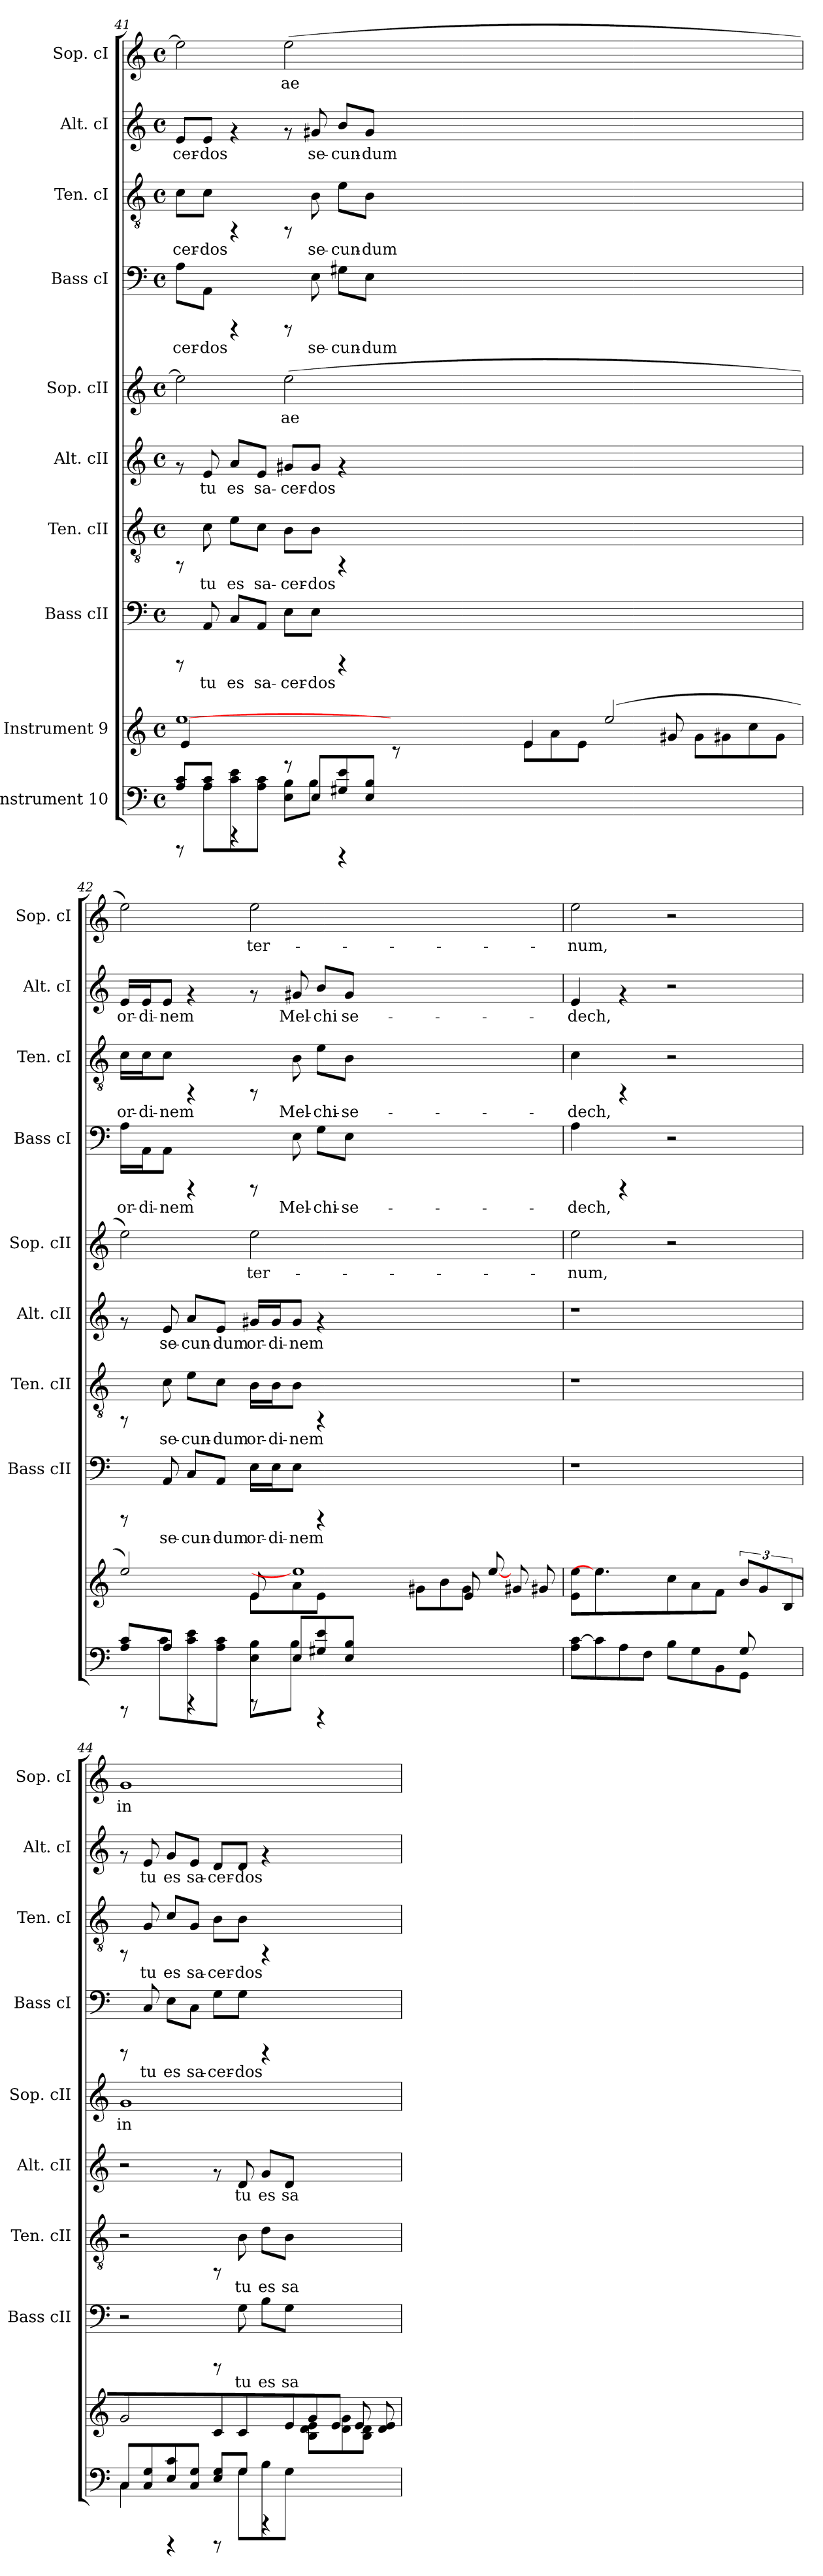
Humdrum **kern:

**kern	**kern	**kern	**text	**kern	**text	**kern	**text	**kern	**text	**kern	**text	**kern	**text	**kern	**text	**kern	**text
*part10	*part9	*part8	*part8	*part7	*part7	*part6	*part6	*part5	*part5	*part4	*part4	*part3	*part3	*part2	*part2	*part1	*part1
*staff10	*staff9	*staff8	*staff8	*staff7	*staff7	*staff6	*staff6	*staff5	*staff5	*staff4	*staff4	*staff3	*staff3	*staff2	*staff2	*staff1	*staff1
*I"Instrument 10	*I"Instrument 9	*I"Bass cII	*	*I"Ten. cII	*	*I"Alt. cII	*	*I"Sop. cII	*	*I"Bass cI	*	*I"Ten. cI	*	*I"Alt. cI	*	*I"Sop. cI	*
*	*	*I'Bass cII	*	*I'Ten. cII	*	*I'Alt. cII	*	*I'Sop. cII	*	*I'Bass cI	*	*I'Ten. cI	*	*I'Alt. cI	*	*I'Sop. cI	*
*clefF4	*clefG2	*clefF4	*	*clefGv2	*	*clefG2	*	*clefG2	*	*clefF4	*	*clefGv2	*	*clefG2	*	*clefG2	*
*k[]	*k[]	*k[]	*	*k[]	*	*k[]	*	*k[]	*	*k[]	*	*k[]	*	*k[]	*	*k[]	*
*C:	*C:	*C:	*	*C:	*	*C:	*	*C:	*	*C:	*	*C:	*	*C:	*	*C:	*
*M4/4	*M4/4	*M4/4	*	*M4/4	*	*M4/4	*	*M4/4	*	*M4/4	*	*M4/4	*	*M4/4	*	*M4/4	*
*met(c)	*met(c)	*met(c)	*	*met(c)	*	*met(c)	*	*met(c)	*	*met(c)	*	*met(c)	*	*met(c)	*	*met(c)	*
=41	=41	=41	=41	=41	=41	=41	=41	=41	=41	=41	=41	=41	=41	=41	=41	=41	=41
*^	*^	*	*	*	*	*	*	*	*	*	*	*	*	*	*	*	*
!	!	!	!	!	!	!	!	!	!	!	!LO:LY:b:cj	!	!LO:LY:b:cj	!	!LO:LY:b:cj	!	!LO:LY:b:cj	!	!LO:LY:b:cj
8c/ 8A/L	8rCCC	[1ee	4e/	8rCCC	.	8rFF	.	8rf	.	2ee\]	.	8A\L	-cer-	8c\L	-cer-	8e/L	-cer-	2ee\]	.
!	!	!	!	!	!LO:LY:b:cj	!	!LO:LY:b:cj	!	!LO:LY:b:cj	!	!	!	!LO:LY:b:cj	!	!LO:LY:b:cj	!	!LO:LY:b:cj	!	!
8c/ 8A/J	8A\L	.	.	8AA/	tu	8c\	tu	8e/	tu	.	.	8AA\J	-dos	8c\J	-dos	8e/J	-dos	.	.
!	!	!	!	!	!LO:LY:b:cj	!	!LO:LY:b:cj	!	!LO:LY:b:cj	!	!	!	!	!	!	!	!	!	!
4rAAA	8e\ 8c\	.	8ryy	8C/L	es	8e\L	es	8a/L	es	.	.	4rCCC	.	4rFF	.	4rf	.	.	.
!	!	!	!	!	!LO:LY:b:cj	!	!LO:LY:b:cj	!	!LO:LY:b:cj	!	!	!	!	!	!	!	!	!	!
*	*	*v	*v	*	*	*	*	*	*	*	*	*	*	*	*	*	*	*	*
.	8c\ 8A\J	.	8AA/J	sa-	8c\J	sa-	8e/J	sa-	.	.	.	.	.	.	.	.	.	.
!	!	!	!	!LO:LY:b:cj	!	!LO:LY:b:cj	!	!LO:LY:b:cj	!	!LO:LY:b:cj	!	!	!	!	!	!	!	!LO:LY:b:cj
8r	8B\ 8E\L	.	8E\L	-cer-	8B\L	-cer-	8g#X/L	-cer-	(>2ee\	ae-	8rCCC	.	8rFF	.	8rf	.	(>2ee\	ae-
!	!	!	!	!LO:LY:b:cj	!	!LO:LY:b:cj	!	!LO:LY:b:cj	!	!	!	!LO:LY:b:cj	!	!LO:LY:b:cj	!	!LO:LY:b:cj	!	!
8E/L	8B\J	.	8E\J	-dos	8B\J	-dos	8g#/J	-dos	.	.	8E\	se-	8B\	se-	8g#X/	se-	.	.
!	!	!	!	!	!	!	!	!	!	!	!	!LO:LY:b:cj	!	!LO:LY:b:cj	!	!LO:LY:b:cj	!	!
8e/ 8G#X/	4rAAAA	.	4rCCC	.	4rFF	.	4rf	.	.	.	8G#X\L	-cun-	8e\L	-cun-	8b/L	-cun-	.	.
!	!	!	!	!	!	!	!	!	!	!	!	!LO:LY:b:cj	!	!LO:LY:b:cj	!	!LO:LY:b:cj	!	!
8B/ 8E/J	.	.	.	.	.	.	.	.	.	.	8E\J	-dum	8B\J	-dum	8g#/J	-dum	.	.
0ryy	0ryy	8rB	0ryy	.	0ryy	.	0ryy	.	0ryy	.	0ryy	.	0ryy	.	0ryy	.	0ryy	.
.	.	2.ryy	.	.	.	.	.	.	.	.	.	.	.	.	.	.	.	.
*	*	*^	*	*	*	*	*	*	*	*	*	*	*	*	*	*	*	*
.	.	4e/	8e\L	.	.	.	.	.	.	.	.	.	.	.	.	.	.	.	.
.	.	.	8a\	.	.	.	.	.	.	.	.	.	.	.	.	.	.	.	.
.	.	8ryy	8e\J	.	.	.	.	.	.	.	.	.	.	.	.	.	.	.	.
.	.	(>2ee/	1ryy	.	.	.	.	.	.	.	.	.	.	.	.	.	.	.	.
.	.	8g#X/	.	.	.	.	.	.	.	.	.	.	.	.	.	.	.	.	.
.	.	8g#\L	.	.	.	.	.	.	.	.	.	.	.	.	.	.	.	.	.
4.ryy	4.ryy	8g#X/	.	4.ryy	.	4.ryy	.	4.ryy	.	4.ryy	.	4.ryy	.	4.ryy	.	4.ryy	.	4.ryy	.
.	.	8cc\	.	.	.	.	.	.	.	.	.	.	.	.	.	.	.	.	.
.	.	8g#\J	8ryy	.	.	.	.	.	.	.	.	.	.	.	.	.	.	.	.
!!LO:PB:g=z
=42	=42	=42	=42	=42	=42	=42	=42	=42	=42	=42	=42	=42	=42	=42	=42	=42	=42	=42	=42
!	!	!	!	!	!	!	!	!	!	!	!LO:LY:b:cj	!	!LO:LY:b:cj	!	!LO:LY:b:cj	!	!LO:LY:b:cj	!	!LO:LY:b:cj
8c/ 8A/L	8rCCC	2ee/)	2ryy	8rCCC	.	8rFF	.	8rf	.	2ee\)	--	16A\LL	or-	16c\LL	or-	16e/LL	or-	2ee\)	--
!	!	!	!	!	!	!	!	!	!	!	!	!	!LO:LY:b:cj	!	!LO:LY:b:cj	!	!LO:LY:b:cj	!	!
.	.	.	.	.	.	.	.	.	.	.	.	16AA\J	-di-	16c\J	-di-	16e/J	-di-	.	.
!	!	!	!	!	!LO:LY:b:cj	!	!LO:LY:b:cj	!	!LO:LY:b:cj	!	!	!	!LO:LY:b:cj	!	!LO:LY:b:cj	!	!LO:LY:b:cj	!	!
8A/J	8c\L	.	.	8AA/	se-	8c\	se-	8e/	se-	.	.	8AA\J	-nem	8c\J	-nem	8e/J	-nem	.	.
!	!	!	!	!	!LO:LY:b:cj	!	!LO:LY:b:cj	!	!LO:LY:b:cj	!	!	!	!	!	!	!	!	!	!
4rEEE	8e\ 8c\	.	.	8C/L	-cun-	8e\L	-cun-	8a/L	-cun-	.	.	4rCCC	.	4rFF	.	4rf	.	.	.
!	!	!	!	!	!LO:LY:b:cj	!	!LO:LY:b:cj	!	!LO:LY:b:cj	!	!	!	!	!	!	!	!	!	!
.	8c\ 8A\J	.	.	8AA/J	-dum	8c\J	-dum	8e/J	-dum	.	.	.	.	.	.	.	.	.	.
!	!	!	!	!	!LO:LY:b:cj	!	!LO:LY:b:cj	!	!LO:LY:b:cj	!	!LO:LY:b:cj	!	!	!	!	!	!	!	!LO:LY:b:cj
8rEEE	8B\ 8E\L	8e/	8e\L	16E\LL	or-	16B\LL	or-	16g#X/LL	or-	2ee\	-ter-	8rCCC	.	8rFF	.	8rf	.	2ee\	-ter-
!	!	!	!	!	!LO:LY:b:cj	!	!LO:LY:b:cj	!	!LO:LY:b:cj	!	!	!	!	!	!	!	!	!	!
.	.	.	.	16E\J	-di-	16B\J	-di-	16g#/J	-di-	.	.	.	.	.	.	.	.	.	.
!	!	!	!	!	!LO:LY:b:cj	!	!LO:LY:b:cj	!	!LO:LY:b:cj	!	!	!	!LO:LY:b:cj	!	!LO:LY:b:cj	!	!LO:LY:b:cj	!	!
8E/L	8B\J	1ee]	8a\	8E\J	-nem	8B\J	-nem	8g#/J	-nem	.	.	8E\	Mel-	8B\	Mel-	8g#X/	Mel-	.	.
!	!	!	!	!	!	!	!	!	!	!	!	!	!LO:LY:b:cj	!	!LO:LY:b:cj	!	!LO:LY:b:cj	!	!
8e/ 8G#X/	4rAAAA	.	8e\J	4rCCC	.	4rFF	.	4rf	.	.	.	8G\L	-chi-	8e\L	-chi-	8b/L	-chi	.	.
!	!	!	!	!	!	!	!	!	!	!	!	!	!LO:LY:b:cj	!	!LO:LY:b:cj	!	!LO:LY:b:cj	!	!
8B/ 8E/J	.	.	2ryy	.	.	.	.	.	.	.	.	8E\J	-se-	8B\J	-se-	8g#/J	se-	.	.
1ryy	1ryy	.	.	1ryy	.	1ryy	.	1ryy	.	1ryy	.	1ryy	.	1ryy	.	1ryy	.	1ryy	.
.	.	.	8g#\L	.	.	.	.	.	.	.	.	.	.	.	.	.	.	.	.
.	.	.	8b\	.	.	.	.	.	.	.	.	.	.	.	.	.	.	.	.
.	.	8e/	8g#\J	.	.	.	.	.	.	.	.	.	.	.	.	.	.	.	.
.	.	[8ee/	4.ryy	.	.	.	.	.	.	.	.	.	.	.	.	.	.	.	.
.	.	8g#X/	.	.	.	.	.	.	.	.	.	.	.	.	.	.	.	.	.
8ryy	8ryy	8g#X/	.	8ryy	.	8ryy	.	8ryy	.	8ryy	.	8ryy	.	8ryy	.	8ryy	.	8ryy	.
*	*	*v	*v	*	*	*	*	*	*	*	*	*	*	*	*	*	*	*	*
=43	=43	=43	=43	=43	=43	=43	=43	=43	=43	=43	=43	=43	=43	=43	=43	=43	=43	=43
!	!	!	!	!	!	!	!	!	!	!LO:LY:b:cj	!	!LO:LY:b:cj	!	!LO:LY:b:cj	!	!LO:LY:b:cj	!	!LO:LY:b:cj
2..ryy	[>8c\ 8A\L	8ee\ 8e\L	1r	.	1r	.	1r	.	2ee\	-num,	4A\	-dech,	4c\	-dech,	4e/	-dech,	2ee\	-num,
.	8c\]	4.ee/]	.	.	.	.	.	.	.	.	.	.	.	.	.	.	.	.
.	8A\	.	.	.	.	.	.	.	.	.	4rCCC	.	4rFF	.	4rf	.	.	.
.	8F\J	.	.	.	.	.	.	.	.	.	.	.	.	.	.	.	.	.
.	8B\L	8cc\	.	.	.	.	.	.	2r	.	2r	.	2r	.	2r	.	2r	.
.	8G\	8a\	.	.	.	.	.	.	.	.	.	.	.	.	.	.	.	.
.	8BB\	8f\J	.	.	.	.	.	.	.	.	.	.	.	.	.	.	.	.
8G/	8GG\J	12b/L	.	.	.	.	.	.	.	.	.	.	.	.	.	.	.	.
.	.	12g/	.	.	.	.	.	.	.	.	.	.	.	.	.	.	.	.
8ryy	8ryy	.	8ryy	.	8ryy	.	8ryy	.	8ryy	.	8ryy	.	8ryy	.	8ryy	.	8ryy	.
.	.	12B/	.	.	.	.	.	.	.	.	.	.	.	.	.	.	.	.
=44	=44	=44	=44	=44	=44	=44	=44	=44	=44	=44	=44	=44	=44	=44	=44	=44	=44	=44
*	*	*^	*	*	*	*	*	*	*	*	*	*	*	*	*	*	*	*
!	!	!	!	!	!	!	!	!	!	!	!LO:LY:b:cj	!	!	!	!	!	!	!	!LO:LY:b:cj
8C/L	4C\	2g/	1ryy	2r	.	2r	.	2r	.	1g	in	8rCCC	.	8rFF	.	8rf	.	1g	in
!	!	!	!	!	!	!	!	!	!	!	!	!	!LO:LY:b:cj	!	!LO:LY:b:cj	!	!LO:LY:b:cj	!	!
8G/ 8C/	.	.	.	.	.	.	.	.	.	.	.	8C/	tu	8G/	tu	8e/	tu	.	.
!	!	!	!	!	!	!	!	!	!	!	!	!	!LO:LY:b:cj	!	!LO:LY:b:cj	!	!LO:LY:b:cj	!	!
8c/ 8E/	4rFFFF	.	.	.	.	.	.	.	.	.	.	8E\L	es	8c/L	es	8g/L	es	.	.
!	!	!	!	!	!	!	!	!	!	!	!	!	!LO:LY:b:cj	!	!LO:LY:b:cj	!	!LO:LY:b:cj	!	!
8G/ 8C/J	.	.	.	.	.	.	.	.	.	.	.	8C\J	sa-	8G/J	sa-	8e/J	sa-	.	.
!	!	!	!	!	!	!	!	!	!	!	!	!	!LO:LY:b:cj	!	!LO:LY:b:cj	!	!LO:LY:b:cj	!	!
8G/ 8E/L	8rGGGG	8c/	.	8rCCC	.	8rFF	.	8rf	.	.	.	8G\L	-cer-	8B\L	-cer-	8d/L	-cer-	.	.
!	!	!	!	!	!LO:LY:b:cj	!	!LO:LY:b:cj	!	!LO:LY:b:cj	!	!	!	!LO:LY:b:cj	!	!LO:LY:b:cj	!	!LO:LY:b:cj	!	!
8G/J	8G\L	4c\	.	8G\	tu	8B\	tu	8d/	tu	.	.	8G\J	-dos	8B\J	-dos	8d/J	-dos	.	.
!	!	!	!	!	!LO:LY:b:cj	!	!LO:LY:b:cj	!	!LO:LY:b:cj	!	!	!	!	!	!	!	!	!	!
4rEEE	8B\	.	.	8B\L	es	8d\L	es	8g/L	es	.	.	4rCCC	.	4rFF	.	4rf	.	.	.
!	!	!	!	!	!LO:LY:b:cj	!	!LO:LY:b:cj	!	!LO:LY:b:cj	!	!	!	!	!	!	!	!	!	!
.	8G\J	8e/	.	8G\J	sa-	8B\J	sa-	8d/J	sa-	.	.	.	.	.	.	.	.	.	.
2ryy	2ryy	8g/	8d\ 8B\ 8e\L	2ryy	.	2ryy	.	2ryy	.	2ryy	.	2ryy	.	2ryy	.	2ryy	.	2ryy	.
.	.	8e/J	8g\ 8d\	.	.	.	.	.	.	.	.	.	.	.	.	.	.	.	.
.	.	8e/L	8B\ 8d\J	.	.	.	.	.	.	.	.	.	.	.	.	.	.	.	.
.	.	8e/ 8d/	8ryy	.	.	.	.	.	.	.	.	.	.	.	.	.	.	.	.
*v	*v	*	*	*	*	*	*	*	*	*	*	*	*	*	*	*	*	*	*
*	*v	*v	*	*	*	*	*	*	*	*	*	*	*	*	*	*	*	*
=	=	=	=	=	=	=	=	=	=	=	=	=	=	=	=	=	=
*-	*-	*-	*-	*-	*-	*-	*-	*-	*-	*-	*-	*-	*-	*-	*-	*-	*-
